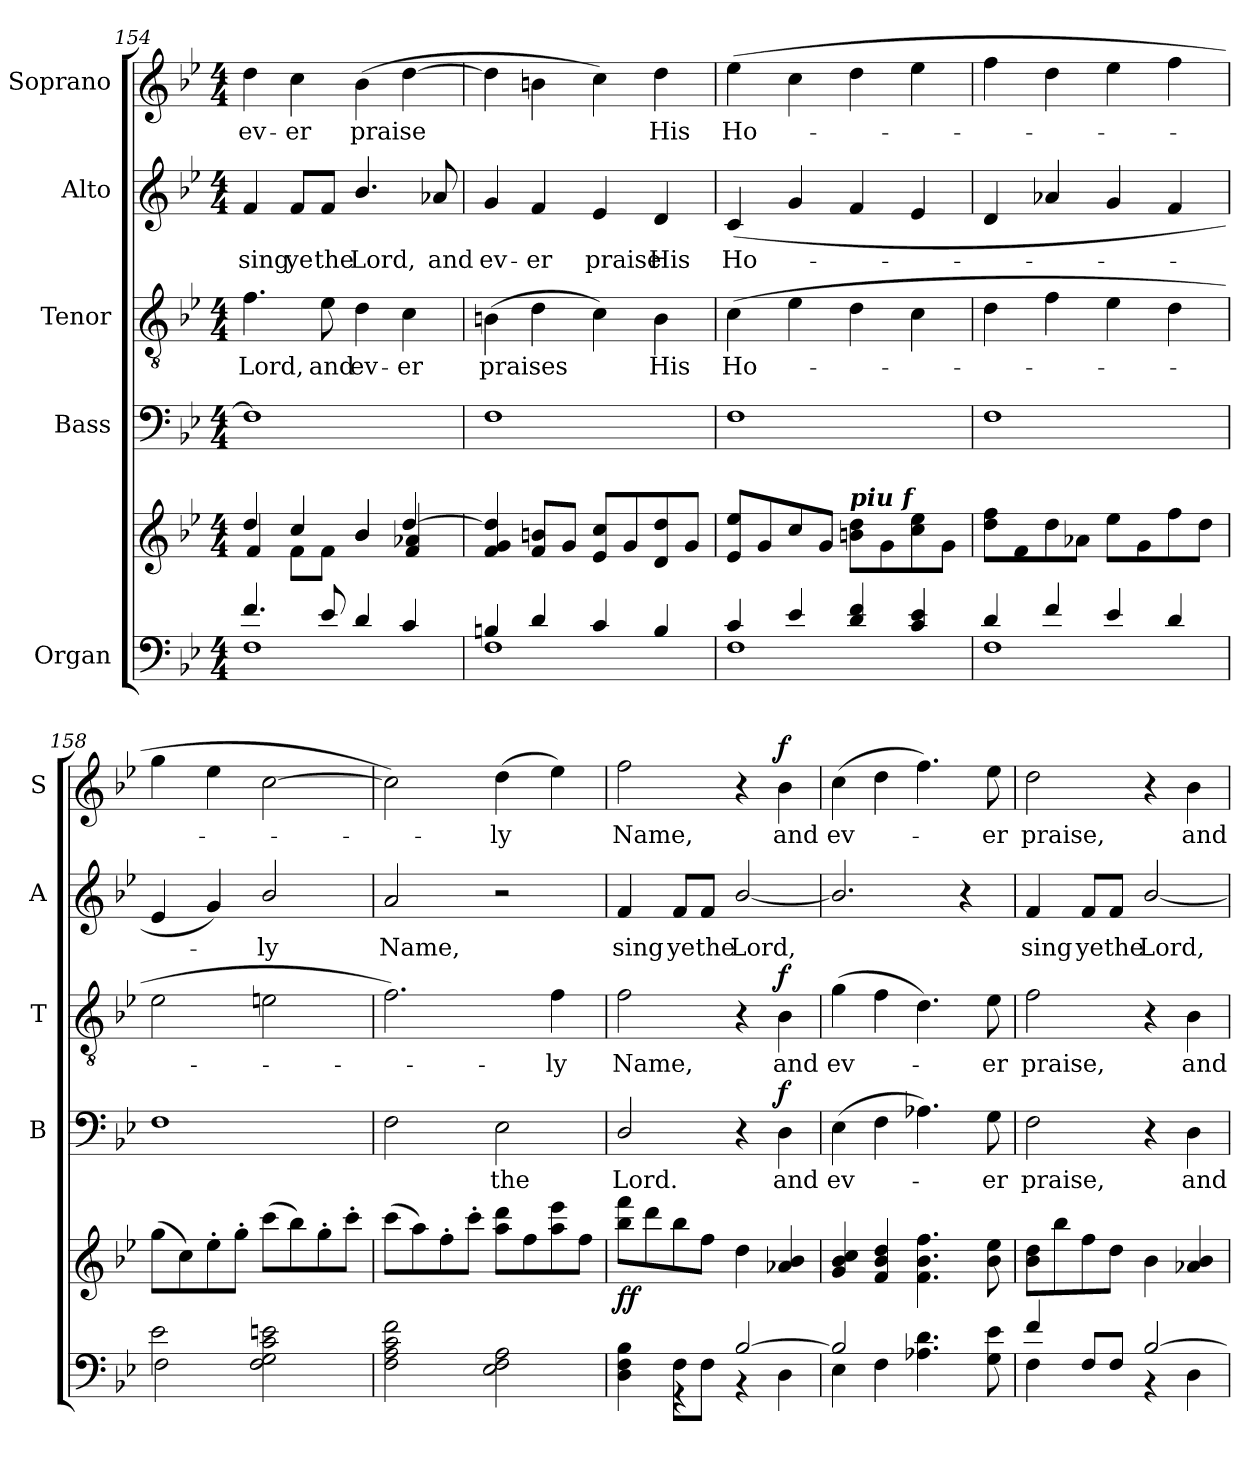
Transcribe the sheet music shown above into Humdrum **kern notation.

**kern	**kern	**dynam	**kern	**text	**dynam	**kern	**text	**dynam	**kern	**text	**kern	**text	**dynam
*part5	*part5	*part5	*part4	*part4	*part4	*part3	*part3	*part3	*part2	*part2	*part1	*part1	*part1
*staff6	*staff5	*staff5/6	*staff4	*staff4	*staff4	*staff3	*staff3	*staff3	*staff2	*staff2	*staff1	*staff1	*staff1
*I"Organ	*	*	*I"Bass	*	*	*I"Tenor	*	*	*I"Alto	*	*I"Soprano	*	*
*	*	*	*I'B	*	*	*I'T	*	*	*I'A	*	*I'S	*	*
*clefF4	*clefG2	*	*clefF4	*	*	*clefGv2	*	*	*clefG2	*	*clefG2	*	*
*k[b-e-]	*k[b-e-]	*	*k[b-e-]	*	*	*k[b-e-]	*	*	*k[b-e-]	*	*k[b-e-]	*	*
*B-:	*B-:	*	*B-:	*	*	*B-:	*	*	*B-:	*	*B-:	*	*
*M4/4	*M4/4	*	*M4/4	*	*	*M4/4	*	*	*M4/4	*	*M4/4	*	*
=154	=154	=154	=154	=154	=154	=154	=154	=154	=154	=154	=154	=154	=154
*^	*^	*	*	*	*	*	*	*	*	*	*	*	*
!	!	!	!	!	!	!	!	!	!LO:LY:b	!	!	!LO:LY:b	!	!LO:LY:b	!
4.f/	1F	4dd/	4f/	.	1F]	.	.	4.f\	Lord,	.	4f/	sing	4dd\	ev-	.
!	!	!	!	!	!	!	!	!	!	!	!	!LO:LY:b	!	!LO:LY:b	!
.	.	4cc/	8f\L	.	.	.	.	.	.	.	8f/L	ye	4cc\	-er	.
!	!	!	!	!	!	!	!	!	!LO:LY:b	!	!	!LO:LY:b	!	!	!
8e-/	.	.	8f\J	.	.	.	.	8e-\	and	.	8f/J	the	.	.	.
!	!	!	!	!	!	!	!	!	!LO:LY:b	!	!	!LO:LY:b	!	!LO:LY:b	!
4d/	.	4b-/	4b-/	.	.	.	.	4d\	ev-	.	4.b-/	Lord,	(>4b-\	praise	.
!	!	!	!	!	!	!	!	!	!LO:LY:b	!	!	!	!	!	!
4c/	.	[4dd/	4f/ 4a-X/	.	.	.	.	4c\	-er	.	.	.	[4dd\	.	.
!	!	!	!	!	!	!	!	!	!	!	!	!LO:LY:b	!	!	!
.	.	.	.	.	.	.	.	.	.	.	8a-X/	and	.	.	.
=155	=155	=155	=155	=155	=155	=155	=155	=155	=155	=155	=155	=155	=155	=155	=155
!	!	!	!	!	!	!	!	!	!LO:LY:b	!	!	!LO:LY:b	!	!	!
4Bn/	1F	4f/ 4g/ 4dd/]	1ryy	.	1F	.	.	(>4Bn\	praises	.	4g/	ev-	4dd\]	.	.
!	!	!	!	!	!	!	!	!	!	!	!	!LO:LY:b	!	!	!
4d/	.	8f/ 8bn/L	.	.	.	.	.	4d\	.	.	4f/	-er	4bn\	.	.
.	.	8g/J	.	.	.	.	.	.	.	.	.	.	.	.	.
!	!	!	!	!	!	!	!	!	!	!	!	!LO:LY:b	!	!	!
4c/	.	8e-/ 8cc/L	.	.	.	.	.	4c\)	.	.	4e-/	praise	4cc\)	.	.
.	.	8g/	.	.	.	.	.	.	.	.	.	.	.	.	.
!	!	!	!	!	!	!	!	!	!LO:LY:b	!	!	!LO:LY:b	!	!LO:LY:b	!
4B/	.	8d/ 8dd/	.	.	.	.	.	4B\	His	.	4d/	His	4dd\	His	.
.	.	8g/J	.	.	.	.	.	.	.	.	.	.	.	.	.
=156	=156	=156	=156	=156	=156	=156	=156	=156	=156	=156	=156	=156	=156	=156	=156
!	!	!	!	!	!	!	!	!	!LO:LY:b	!	!	!LO:LY:b	!	!LO:LY:b	!
4c/	1F	8e-/ 8ee-/L	1ryy	.	1F	.	.	(>4c\	Ho-	.	(<4c/	Ho-	(>4ee-\	Ho-	.
.	.	8g/	.	.	.	.	.	.	.	.	.	.	.	.	.
4e-/	.	8cc/	.	.	.	.	.	4e-\	.	.	4g/	.	4cc\	.	.
.	.	8g/J	.	.	.	.	.	.	.	.	.	.	.	.	.
!	!	!LO:TX:a:Bi:t=piu f	!	!	!	!	!	!	!	!	!	!	!	!	!
4d/ 4f/	.	8bn\ 8dd\L	.	.	.	.	.	4d\	.	.	4f/	.	4dd\	.	.
.	.	8g\	.	.	.	.	.	.	.	.	.	.	.	.	.
4c/ 4e-/	.	8cc\ 8ee-\	.	.	.	.	.	4c\	.	.	4e-/	.	4ee-\	.	.
.	.	8g\J	.	.	.	.	.	.	.	.	.	.	.	.	.
=157	=157	=157	=157	=157	=157	=157	=157	=157	=157	=157	=157	=157	=157	=157	=157
4d/	1F	8dd\ 8ff\L	1ryy	.	1F	.	.	4d\	.	.	4d/	.	4ff\	.	.
.	.	8f\	.	.	.	.	.	.	.	.	.	.	.	.	.
4f/	.	8dd\	.	.	.	.	.	4f\	.	.	4a-X/	.	4dd\	.	.
.	.	8a-X\J	.	.	.	.	.	.	.	.	.	.	.	.	.
4e-/	.	8ee-\L	.	.	.	.	.	4e-\	.	.	4g/	.	4ee-\	.	.
.	.	8g\	.	.	.	.	.	.	.	.	.	.	.	.	.
4d/	.	8ff\	.	.	.	.	.	4d\	.	.	4f/	.	4ff\	.	.
.	.	8dd\J	.	.	.	.	.	.	.	.	.	.	.	.	.
*	*	*v	*v	*	*	*	*	*	*	*	*	*	*	*	*
!!LO:PB:g=z
=158	=158	=158	=158	=158	=158	=158	=158	=158	=158	=158	=158	=158	=158	=158
2e-\	2F\	(>8gg\L	.	1F	.	.	2e-\	.	.	4e-/	.	4gg\	.	.
.	.	8cc\)	.	.	.	.	.	.	.	.	.	.	.	.
.	.	8ee-'\	.	.	.	.	.	.	.	4g/)	.	4ee-\	.	.
.	.	8gg'\J	.	.	.	.	.	.	.	.	.	.	.	.
!	!	!	!	!	!	!	!	!	!	!	!LO:LY:b	!	!	!
2F\ 2G\ 2c\ 2en\	2ryy	(>8ccc\L	.	.	.	.	2en\	.	.	2b-/	ly	[2cc\	.	.
.	.	8bb-\)	.	.	.	.	.	.	.	.	.	.	.	.
.	.	8gg'\	.	.	.	.	.	.	.	.	.	.	.	.
.	.	8ccc'\J	.	.	.	.	.	.	.	.	.	.	.	.
=159	=159	=159	=159	=159	=159	=159	=159	=159	=159	=159	=159	=159	=159	=159
!	!	!	!	!	!	!	!	!	!	!	!LO:LY:b	!	!	!
2F\ 2A\ 2c\ 2f\	1ryy	(>8ccc\L	.	2F\	.	.	2.f\)	.	.	2a/	Name,	2cc\])	.	.
.	.	8aa\)	.	.	.	.	.	.	.	.	.	.	.	.
.	.	8ff'\	.	.	.	.	.	.	.	.	.	.	.	.
.	.	8ccc'\J	.	.	.	.	.	.	.	.	.	.	.	.
!	!	!	!	!	!LO:LY:b	!	!	!	!	!	!	!	!LO:LY:b	!
2E-i\ 2F\ 2A\	.	8aa\ 8ddd\L	.	2E-i\	the	.	.	.	.	2r	.	(>4dd\	ly	.
.	.	8ff\	.	.	.	.	.	.	.	.	.	.	.	.
!	!	!	!	!	!	!	!	!LO:LY:b	!	!	!	!	!	!
.	.	8aa\ 8eee-\	.	.	.	.	4f\	ly	.	.	.	4ee-\)	.	.
.	.	8ff\J	.	.	.	.	.	.	.	.	.	.	.	.
=160	=160	=160	=160	=160	=160	=160	=160	=160	=160	=160	=160	=160	=160	=160
!	!	!	!LO:DY:b	!	!LO:LY:b	!	!	!LO:LY:b	!	!	!LO:LY:b	!	!LO:LY:b	!
4D\ 4F\ 4B-\	4ryy	8bb-\ 8fff\L	ff	2D/	Lord.	.	2f\	Name,	.	4f/	sing	2ff\	Name,	.
.	.	8ddd\	.	.	.	.	.	.	.	.	.	.	.	.
!	!	!	!	!	!	!	!	!	!	!	!LO:LY:b	!	!	!
8F\L	4r	8bb-\	.	.	.	.	.	.	.	8f/L	ye	.	.	.
!	!	!	!	!	!	!	!	!	!	!	!LO:LY:b	!	!	!
8F\J	.	8ff\J	.	.	.	.	.	.	.	8f/J	the	.	.	.
!	!	!	!	!	!	!	!	!	!	!	!LO:LY:b	!	!	!
[2B-/	4r	4dd\	.	4r	.	.	4r	.	.	[2b-/	Lord,	4r	.	.
!	!	!	!	!	!LO:LY:b	!LO:DY:b	!	!LO:LY:b	!LO:DY:b	!	!	!	!LO:LY:b	!LO:DY:b
.	4D\	4a-X/ 4b-/	.	4D\	and	f	4B-\	and	f	.	.	4b-\	and	f
=161	=161	=161	=161	=161	=161	=161	=161	=161	=161	=161	=161	=161	=161	=161
!	!	!	!	!	!LO:LY:b	!	!	!LO:LY:b	!	!	!	!	!LO:LY:b	!
2B-/]	4E-\	4g/ 4b-/ 4cc/	.	(>4E-\	ev-	.	(>4g\	ev-	.	2.b-/]	.	(>4cc\	ev-	.
.	4F\	4f/ 4b-/ 4dd/	.	4F\	.	.	4f\	.	.	.	.	4dd\	.	.
4.A-X\ 4.d\	2ryy	4.f\ 4.b-\ 4.ff\	.	4.A-X\)	.	.	4.d\)	.	.	.	.	4.ff\)	.	.
.	.	.	.	.	.	.	.	.	.	4r	.	.	.	.
!	!	!	!	!	!LO:LY:b	!	!	!LO:LY:b	!	!	!	!	!LO:LY:b	!
8G\ 8e-\	.	8b-\ 8ee-\	.	8G\	er	.	8e-\	er	.	.	.	8ee-\	er	.
=162	=162	=162	=162	=162	=162	=162	=162	=162	=162	=162	=162	=162	=162	=162
!	!	!	!	!	!LO:LY:b	!	!	!LO:LY:b	!	!	!LO:LY:b	!	!LO:LY:b	!
4f/	4F\	8b-\ 8dd\L	.	2F\	praise,	.	2f\	praise,	.	4f/	sing	2dd\	praise,	.
.	.	8bb-\	.	.	.	.	.	.	.	.	.	.	.	.
!	!	!	!	!	!	!	!	!	!	!	!LO:LY:b	!	!	!
8F/L	4ryy	8ff\	.	.	.	.	.	.	.	8f/L	ye	.	.	.
!	!	!	!	!	!	!	!	!	!	!	!LO:LY:b	!	!	!
8F/J	.	8dd\J	.	.	.	.	.	.	.	8f/J	the	.	.	.
!	!	!	!	!	!	!	!	!	!	!	!LO:LY:b	!	!	!
[2B-/	4r	4b-\	.	4r	.	.	4r	.	.	[2b-/	Lord,	4r	.	.
!	!	!	!	!	!LO:LY:b	!	!	!LO:LY:b	!	!	!	!	!LO:LY:b	!
.	4D\	4a-X/ 4b-/	.	4D\	and	.	4B-\	and	.	.	.	4b-\	and	.
*v	*v	*	*	*	*	*	*	*	*	*	*	*	*	*
=	=	=	=	=	=	=	=	=	=	=	=	=	=
*-	*-	*-	*-	*-	*-	*-	*-	*-	*-	*-	*-	*-	*-
